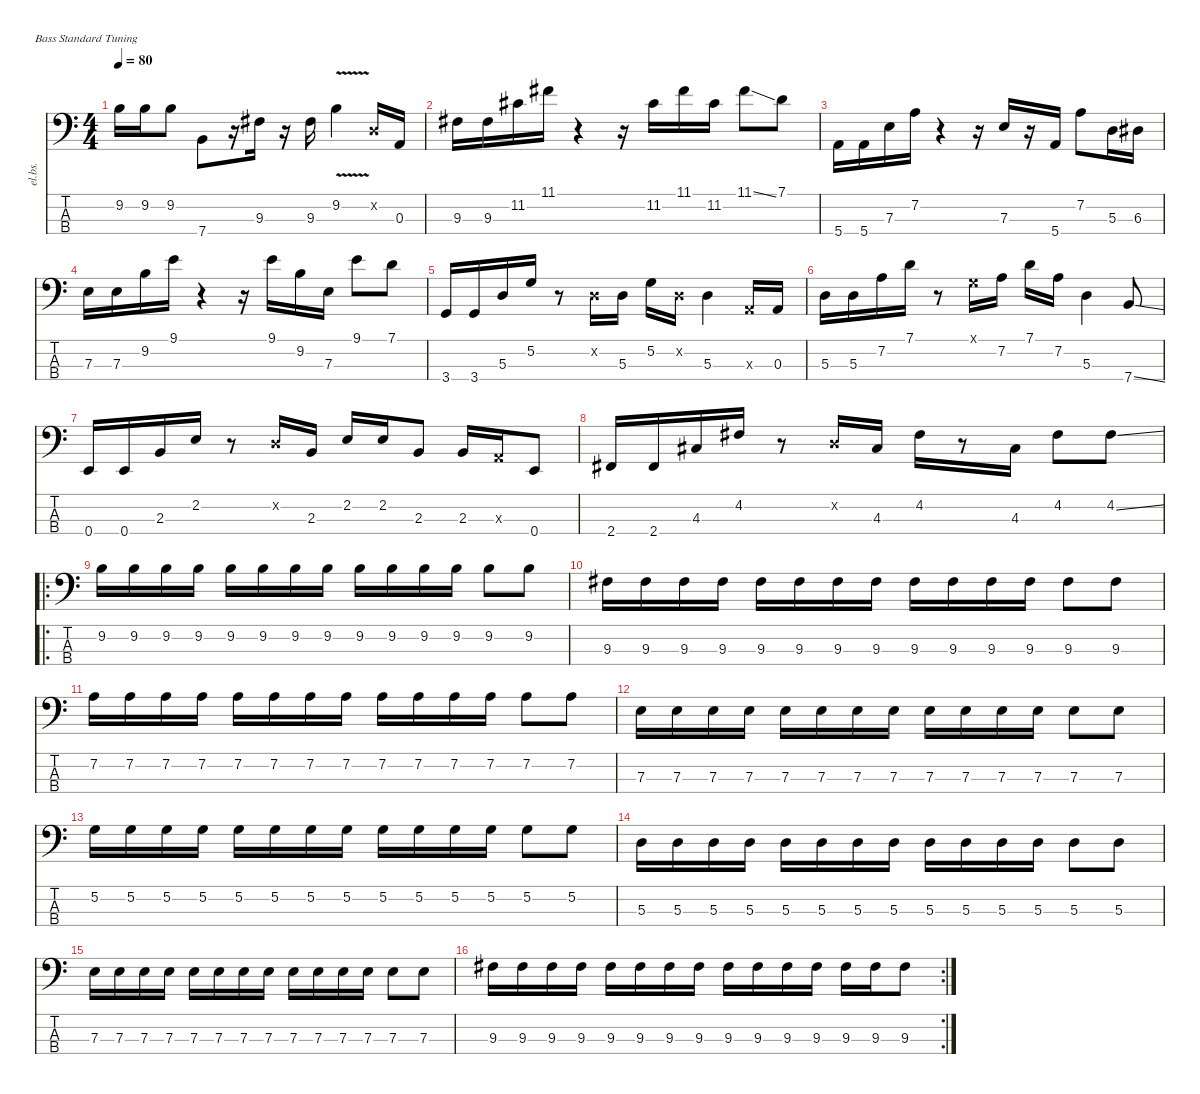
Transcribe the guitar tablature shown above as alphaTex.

\defaultSystemsLayout 4
\hideDynamics
\bracketExtendMode nobrackets
\track ("Bass" "el.bs.") {instrument slapbass1}
\staff {score tabs}
\tuning (G2 D2 A1 E1)
\ts (4 4)
\tempo 80
\clef f4
\ks c
9.2.16{dy f} 9.2.16 9.2.8 7.4.8 r.16 9.3{acc #}.16 r.16 9.3{acc #}.16 9.2{v}.4 0.2{x}.16 0.3.16 |
9.3{acc #}.16 9.3{acc #}.16 11.2{acc #}.16 11.1{acc #}.16 r.4 r.16 11.2{acc #}.16 11.1{acc #}.16 11.2{acc #}.16 11.1{ss acc #}.8 7.1.8 |
5.4.16 5.4.16 7.3.16 7.2.16 r.4 r.16 7.3.16 r.16 5.4.16 7.2.8 5.3.16 6.3{acc #}.16 |
7.3.16 7.3.16 9.2.16 9.1.16 r.4 r.16 9.1.16 9.2.16 7.3.16 9.1.8 7.1.8 |
3.4.16 3.4.16 5.3.16 5.2.16 r.8 0.2{x}.16 5.3.16 5.2.16 0.2{x}.16 5.3.4 0.3{x}.16 0.3.16 |
5.3.16 5.3.16 7.2.16 7.1.16 r.8 0.1{x}.16 7.2.16 7.1.16 7.2.16 5.3.4 7.4{ss}.8 |
0.4.16 0.4.16 2.3.16 2.2.16 r.8 0.2{x}.16 2.3.16 2.2.16 2.2.16 2.3.8 2.3.16 0.3{x}.16 0.4.8 |
2.4{acc #}.16 2.4{acc #}.16 4.3{acc #}.16 4.2{acc #}.16 r.8 0.2{x}.16 4.3{acc #}.16 4.2{acc #}.16 r.8 4.3{acc #}.16 4.2{acc #}.8 4.2{ss acc #}.8 |
\ro
9.2.16 9.2.16 9.2.16 9.2.16 9.2.16 9.2.16 9.2.16 9.2.16 9.2.16 9.2.16 9.2.16 9.2.16 9.2.8 9.2.8 |
9.3{acc #}.16 9.3{acc #}.16 9.3{acc #}.16 9.3{acc #}.16 9.3{acc #}.16 9.3{acc #}.16 9.3{acc #}.16 9.3{acc #}.16 9.3{acc #}.16 9.3{acc #}.16 9.3{acc #}.16 9.3{acc #}.16 9.3{acc #}.8 9.3{acc #}.8 |
7.2.16 7.2.16 7.2.16 7.2.16 7.2.16 7.2.16 7.2.16 7.2.16 7.2.16 7.2.16 7.2.16 7.2.16 7.2.8 7.2.8 |
7.3.16 7.3.16 7.3.16 7.3.16 7.3.16 7.3.16 7.3.16 7.3.16 7.3.16 7.3.16 7.3.16 7.3.16 7.3.8 7.3.8 |
5.2.16 5.2.16 5.2.16 5.2.16 5.2.16 5.2.16 5.2.16 5.2.16 5.2.16 5.2.16 5.2.16 5.2.16 5.2.8 5.2.8 |
5.3.16 5.3.16 5.3.16 5.3.16 5.3.16 5.3.16 5.3.16 5.3.16 5.3.16 5.3.16 5.3.16 5.3.16 5.3.8 5.3.8 |
7.3.16 7.3.16 7.3.16 7.3.16 7.3.16 7.3.16 7.3.16 7.3.16 7.3.16 7.3.16 7.3.16 7.3.16 7.3.8 7.3.8 |
\rc 2
9.3{acc #}.16 9.3{acc #}.16 9.3{acc #}.16 9.3{acc #}.16 9.3{acc #}.16 9.3{acc #}.16 9.3{acc #}.16 9.3{acc #}.16 9.3{acc #}.16 9.3{acc #}.16 9.3{acc #}.16 9.3{acc #}.16 9.3{acc #}.16 9.3{acc #}.16 9.3{acc #}.8
